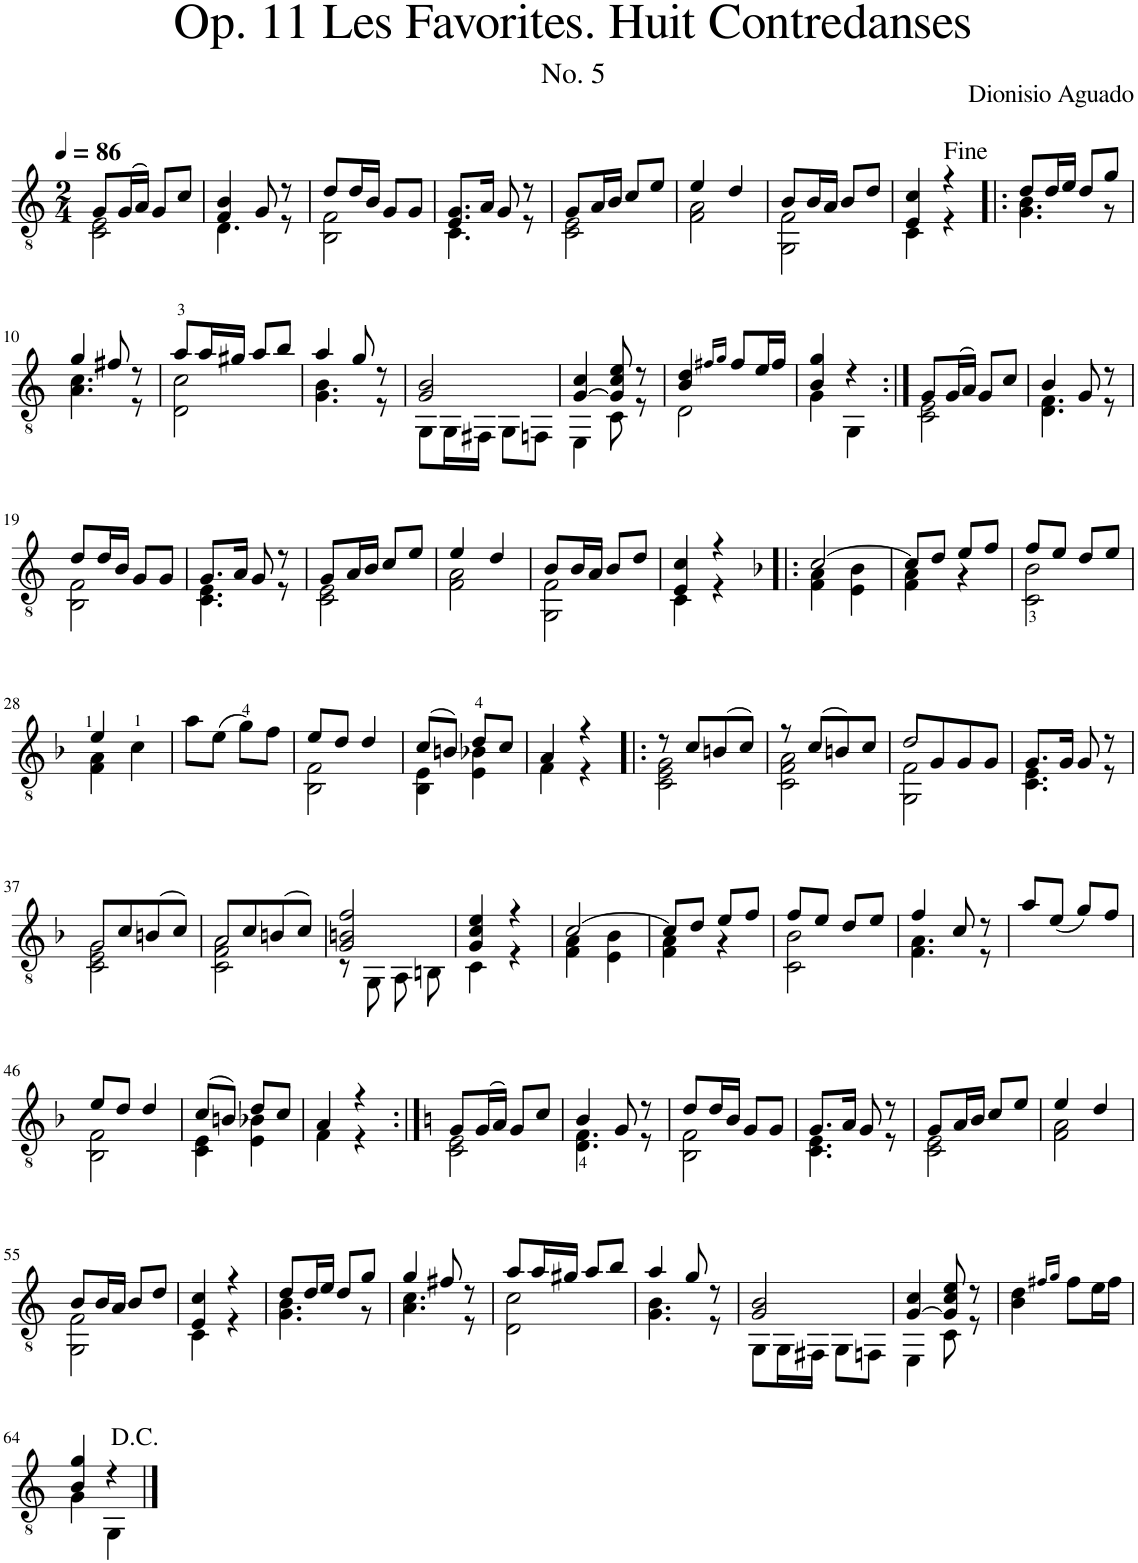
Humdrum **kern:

**kern
*part1
*staff1
*I"Classical Guitar
*I'Guit.
*clefGv2
*k[]
*M2/4
*MM86
=1
*^
8G/L	2C\ 2E\
(16G/L	.
16A/JJ)	.
8G/L	.
8c/J	.
=2	=2
4F/ 4B/	4.D\
8G/	.
8r	8r
=3	=3
8d/L	2BB\ 2F\
16d/L	.
16B/JJ	.
8G/L	.
8G/J	.
=4	=4
8.E/ 8.G/L	4.C\
16A/Jk	.
8G/	.
8r	8r
=5	=5
8G/L	2C\ 2E\
16A/L	.
16B/JJ	.
8c/L	.
8e/J	.
=6	=6
4e/	2F\ 2A\
4d/	.
=7	=7
8B/L	2GG\ 2F\
16B/L	.
16A/JJ	.
8B/L	.
8d/J	.
=8	=8
4E/ 4c/	4C\
4r	4r
=9!|:	=9!|:
8d/L	4.G\ 4.B\
16d/L	.
16e/JJ	.
8d/L	.
8g/J	8r
!!LO:LB:g=z	!!
=10	=10
4g/	4.A\ 4.c\
8f#X/	.
8r	8r
=11	=11
8a/L	2D\ 2c\
16a/L	.
16g#X/JJ	.
8a/L	.
8b/J	.
=12	=12
4a/	4.G\ 4.B\
8g/	.
8r	8r
=13	=13
2G/ 2B/	8GG\L
.	16GG\L
.	16FF#X\JJ
.	8GG\L
.	8FFn\J
=14	=14
[4G/ 4c/	4EE\
8G/] 8c/ 8e/	8C\
8r	8r
=15	=15
4B/ 4d/	2D\
16qf#X/LL	.
16qg/JJ	.
8f#/L	.
16e/L	.
16f#/JJ	.
=16	=16
4B/ 4g/	4G\
4r	4GG\
=17:|!	=17:|!
8G/L	2C\ 2E\
(16G/L	.
16A/JJ)	.
8G/L	.
8c/J	.
=18	=18
4B/	4.D\ 4.F\
8G/	.
8r	8r
!!LO:LB:g=z	!!
=19	=19
8d/L	2BB\ 2F\
16d/L	.
16B/JJ	.
8G/L	.
8G/J	.
=20	=20
8.G/L	4.C\ 4.E\
16A/Jk	.
8G/	.
8r	8r
=21	=21
8G/L	2C\ 2E\
16A/L	.
16B/JJ	.
8c/L	.
8e/J	.
=22	=22
4e/	2F\ 2A\
4d/	.
=23	=23
8B/L	2GG\ 2F\
16B/L	.
16A/JJ	.
8B/L	.
8d/J	.
=24	=24
4E/ 4c/	4C\
4r	4r
=25!|:	=25!|:
*k[b-]	*
[2c/	4F\ 4A\
.	4E\ 4B-\
=26	=26
8c/L]	4F\ 4A\
8d/J	.
8e/L	4r
8f/J	.
=27	=27
8f/L	2C\ 2B-\
8e/J	.
8d/L	.
8e/J	.
!!LO:LB:g=z	!!
=28	=28
4e/	4F\ 4A\
4c\	4ryy
*v	*v
=29
8a\L
(8e\J
8g\L)
8f\J
=30
*^
8e/L	2BB-\ 2F\
8d/J	.
4d/	.
=31	=31
(8c/L	4BB-\ 4E\
8Bn/J)	.
8d/L	4E\ 4B-X\
8c/J	.
=32	=32
4A/	4F\
4r	4r
=33!|:	=33!|:
8r	2C\ 2E\ 2G\
8c/L	.
(8Bn/	.
8c/J)	.
=34	=34
8r	2C\ 2F\ 2A\
(8c/L	.
8Bn/)	.
8c/J	.
=35	=35
*	*^
8d/L	2GG\ 2F\	2d/
8G/	.	.
8G/	.	.
8G/J	.	.
*	*v	*v
=36	=36
8.G/L	4.C\ 4.E\
16G/Jk	.
8G/	.
8r	8r
!!LO:LB:g=z	!!
=37	=37
8G/L	2C\ 2E\ 2G\
8c/	.
(8Bn/	.
8c/J)	.
=38	=38
8A/L	2C\ 2F\ 2A\
8c/	.
(8Bn/	.
8c/J)	.
=39	=39
2G/ 2Bn/ 2f/	8r
.	8GG\
.	8AA\
.	8BBn\
=40	=40
4G/ 4c/ 4e/	4C\
4r	4r
=41	=41
[2c/	4F\ 4A\
.	4E\ 4B-\
=42	=42
8c/L]	4F\ 4A\
8d/J	.
8e/L	4r
8f/J	.
=43	=43
8f/L	2C\ 2B-\
8e/J	.
8d/L	.
8e/J	.
=44	=44
4f/	4.F\ 4.A\
8c/	.
8r	8r
*v	*v
=45
8a/L
(8e/J
8g/L)
8f/J
!!LO:LB:g=z
=46
*^
8e/L	2BB-\ 2F\
8d/J	.
4d/	.
=47	=47
(8c/L	4C\ 4E\
8Bn/J)	.
8d/L	4E\ 4B-X\
8c/J	.
=48	=48
4A/	4F\
4r	4r
=49:|!	=49:|!
*k[]	*
8G/L	2C\ 2E\
(16G/L	.
16A/JJ)	.
8G/L	.
8c/J	.
=50	=50
4B/	4.D\ 4.F\
8G/	.
8r	8r
=51	=51
8d/L	2BB\ 2F\
16d/L	.
16B/JJ	.
8G/L	.
8G/J	.
=52	=52
8.G/L	4.C\ 4.E\
16A/Jk	.
8G/	.
8r	8r
=53	=53
8G/L	2C\ 2E\
16A/L	.
16B/JJ	.
8c/L	.
8e/J	.
=54	=54
4e/	2F\ 2A\
4d/	.
!!LO:LB:g=z	!!
=55	=55
8B/L	2GG\ 2F\
16B/L	.
16A/JJ	.
8B/L	.
8d/J	.
=56	=56
4E/ 4c/	4C\
4r	4r
=57	=57
8d/L	4.G\ 4.B\
16d/L	.
16e/JJ	.
8d/L	.
8g/J	8r
=58	=58
4g/	4.A\ 4.c\
8f#X/	.
8r	8r
=59	=59
8a/L	2D\ 2c\
16a/L	.
16g#X/JJ	.
8a/L	.
8b/J	.
=60	=60
4a/	4.G\ 4.B\
8g/	.
8r	8r
=61	=61
2G/ 2B/	8GG\L
.	16GG\L
.	16FF#X\JJ
.	8GG\L
.	8FFn\J
=62	=62
[4G/ 4c/	4EE\
8G/] 8c/ 8e/	8C\
8r	8r
*v	*v
=63
4B\ 4d\
16qf#X/LL
16qg/JJ
8f#\L
16e\L
16f#\JJ
!!LO:LB:g=z
=64
*^
4B/ 4g/	4G\
4r	4GG\
*v	*v
==
*-
